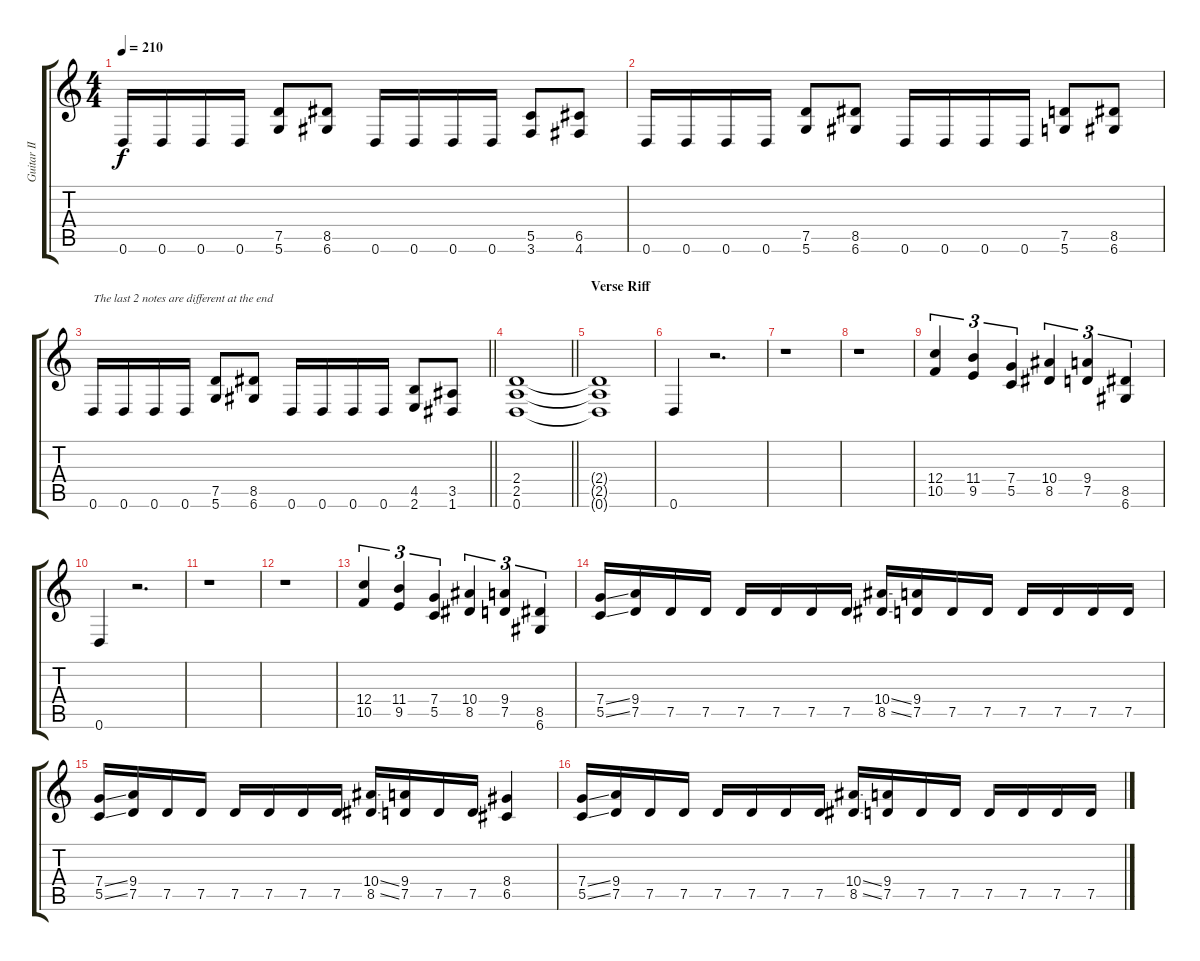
\track ("Guitar II" "Guitar II") {instrument distortionguitar}
\staff {score tabs}
\tuning (D4 A3 F3 C3 G2 D2) {hide}
\ts (4 4)
\tempo 210
\clef g2
\ks c
0.6.16{dy f} 0.6.16 0.6.16 0.6.16 (7.5 5.6).8 (8.5 6.6).8 0.6.16 0.6.16 0.6.16 0.6.16 (5.5 3.6).8 (6.5 4.6).8 |
0.6.16 0.6.16 0.6.16 0.6.16 (7.5 5.6).8 (8.5 6.6).8 0.6.16 0.6.16 0.6.16 0.6.16 (7.5 5.6).8 (8.5 6.6).8 |
\barLineRight lightlight
0.6.16{txt "The last 2 notes are different at the end"} 0.6.16 0.6.16 0.6.16 (7.5 5.6).8 (8.5 6.6).8 0.6.16 0.6.16 0.6.16 0.6.16 (4.5 2.6).8 (3.5 1.6).8 |
\barLineRight lightlight
(2.4 2.5 0.6).1 |
\section ("" "Verse Riff")
(2.4{t} 2.5{t} 0.6{t}).1 |
0.6.4 r.2{d} |
r.1 |
r.1 |
(12.4 10.5).4{tu (3 2)} (11.4 9.5).4{tu (3 2)} (7.4 5.5).4{tu (3 2)} (10.4 8.5).4{tu (3 2)} (9.4 7.5).4{tu (3 2)} (8.5 6.6).4{tu (3 2)} |
0.6.4 r.2{d} |
r.1 |
r.1 |
(12.4 10.5).4{tu (3 2)} (11.4 9.5).4{tu (3 2)} (7.4 5.5).4{tu (3 2)} (10.4 8.5).4{tu (3 2)} (9.4 7.5).4{tu (3 2)} (8.5 6.6).4{tu (3 2)} |
(7.4{ss} 5.5{ss}).16 (9.4 7.5).16 7.5.16 7.5.16 7.5.16 7.5.16 7.5.16 7.5.16 (10.4{ss} 8.5{ss}).16 (9.4 7.5).16 7.5.16 7.5.16 7.5.16 7.5.16 7.5.16 7.5.16 |
(7.4{ss} 5.5{ss}).16 (9.4 7.5).16 7.5.16 7.5.16 7.5.16 7.5.16 7.5.16 7.5.16 (10.4{ss} 8.5{ss}).16 (9.4 7.5).16 7.5.16 7.5.16 (8.4 6.5).4 |
(7.4{ss} 5.5{ss}).16 (9.4 7.5).16 7.5.16 7.5.16 7.5.16 7.5.16 7.5.16 7.5.16 (10.4{ss} 8.5{ss}).16 (9.4 7.5).16 7.5.16 7.5.16 7.5.16 7.5.16 7.5.16 7.5.16
